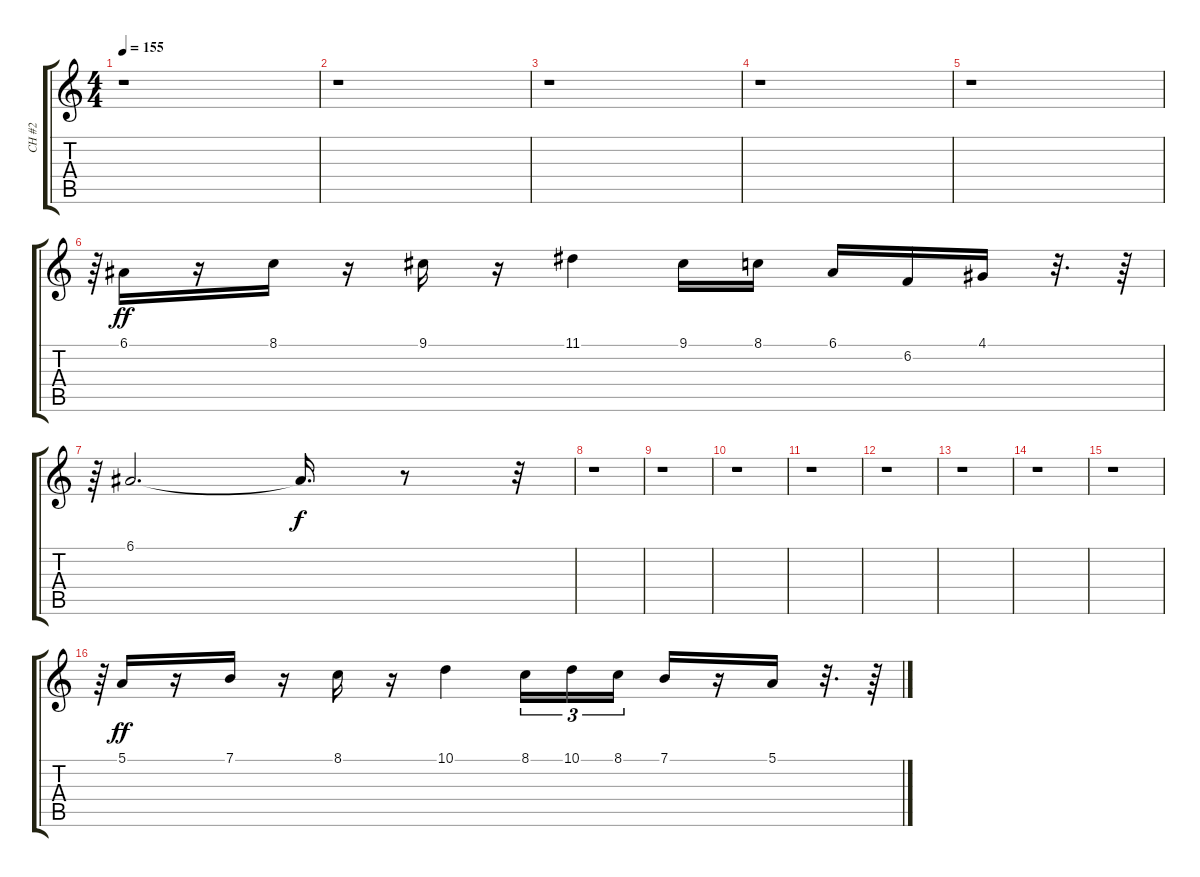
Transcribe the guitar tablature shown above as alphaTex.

\track ("CH #2" "CH #2") {instrument bassoon}
\staff {score tabs}
\tuning (E4 B3 G3 D3 A2 E2) {hide}
\ts (4 4)
\tempo 155
\clef g2
\ks c
r.1{dy ff} |
r.1 |
r.1 |
r.1 |
r.1 |
r.64{tu (3 2)} 6.1.16 r.16 8.1.16 r.16 9.1.16 r.16 11.1.4 9.1.16 8.1.16 6.1.16 6.2.16 4.1.16 r.32{d} r.64 |
r.64{tu (3 2)} 6.1.2{d} 6.1{t}.16{d dy f} r.8 r.32{tu (3 2)} |
r.1 |
r.1 |
r.1 |
r.1 |
r.1 |
r.1 |
r.1 |
r.1 |
r.64{tu (3 2)} 5.1.16{dy ff} r.16 7.1.16 r.16 8.1.16 r.16 10.1.4 8.1.16{tu (3 2)} 10.1.16{tu (3 2)} 8.1.16{tu (3 2)} 7.1.16 r.16 5.1.16 r.32{d} r.64
